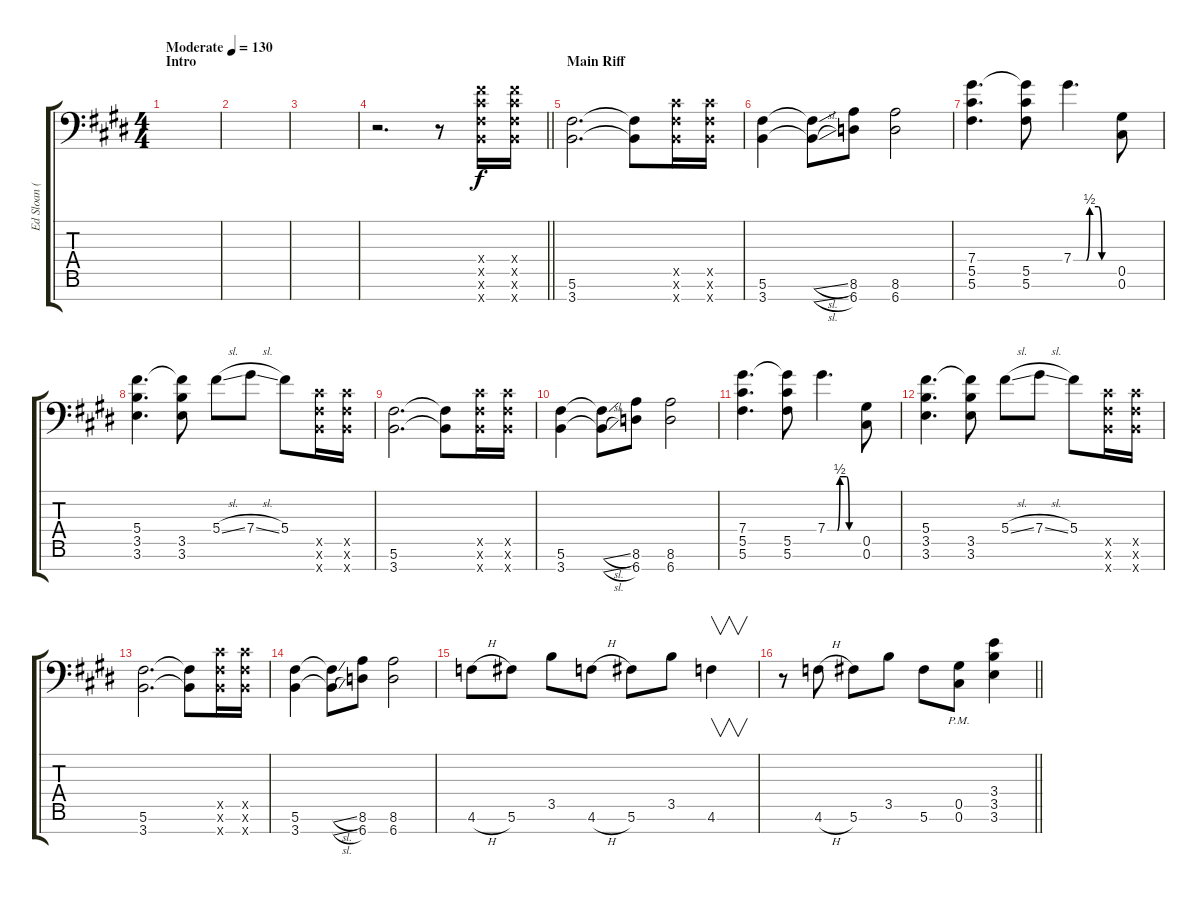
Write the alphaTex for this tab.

\track ("Ed Sloan (Electric) (R)" "Ed Sloan (") {instrument distortionguitar}
\staff {score tabs}
\tuning (Eb4 Bb3 Gb3 Db3 Ab2 Db2 Ab1) {hide}
\ts (4 4)
\section ("" "Intro")
\tempo (130 "Moderate")
\clef f4
\ks c#minor
|
|
|
\barLineRight lightlight
r.2{d} r.8 (5.4{x} 5.5{x} 5.6{x} 3.7{x}).16 (5.4{x} 5.5{x} 5.6{x} 3.7{x}).16 |
\section ("" "Main Riff")
(5.6 3.7).2{d} (5.6{t} 3.7{t}).8 (5.5{x} 5.6{x} 3.7{x}).16 (5.5{x} 5.6{x} 3.7{x}).16 |
(5.6 3.7).4 (5.6{sl t} 3.7{sl t}).8 (8.6 6.7).8 (8.6 6.7).2 |
(7.4 5.5 5.6).4{d} (7.4{t} 5.5 5.6).8 7.4{be (custom 0 0 19 0 24 2 37 2 42 0 60 0)}.4{d} (0.5 0.6).8 |
(5.4 3.5 3.6).4{d} (5.4{t} 3.5 3.6).8 5.4{sl}.8 7.4{sl}.8 5.4.8 (5.5{x} 5.6{x} 3.7{x}).16 (5.5{x} 5.6{x} 3.7{x}).16 |
(5.6 3.7).2{d} (5.6{t} 3.7{t}).8 (5.5{x} 5.6{x} 3.7{x}).16 (5.5{x} 5.6{x} 3.7{x}).16 |
(5.6 3.7).4 (5.6{sl t} 3.7{sl t}).8 (8.6 6.7).8 (8.6 6.7).2 |
(7.4 5.5 5.6).4{d} (7.4{t} 5.5 5.6).8 7.4{be (custom 0 0 19 0 24 2 37 2 42 0 60 0)}.4{d} (0.5 0.6).8 |
(5.4 3.5 3.6).4{d} (5.4{t} 3.5 3.6).8 5.4{sl}.8 7.4{sl}.8 5.4.8 (5.5{x} 5.6{x} 3.7{x}).16 (5.5{x} 5.6{x} 3.7{x}).16 |
(5.6 3.7).2{d} (5.6{t} 3.7{t}).8 (5.5{x} 5.6{x} 3.7{x}).16 (5.5{x} 5.6{x} 3.7{x}).16 |
(5.6 3.7).4 (5.6{sl t} 3.7{sl t}).8 (8.6 6.7).8 (8.6 6.7).2 |
4.6{h}.8 5.6.8 3.5.8 4.6{h}.8 5.6.8 3.5.8 4.6.4{v} |
\barLineRight lightlight
r.8 4.6{h}.8 5.6.8 3.5.8 5.6.8 (0.5{pm} 0.6{pm}).8 (3.4 3.5 3.6).4
